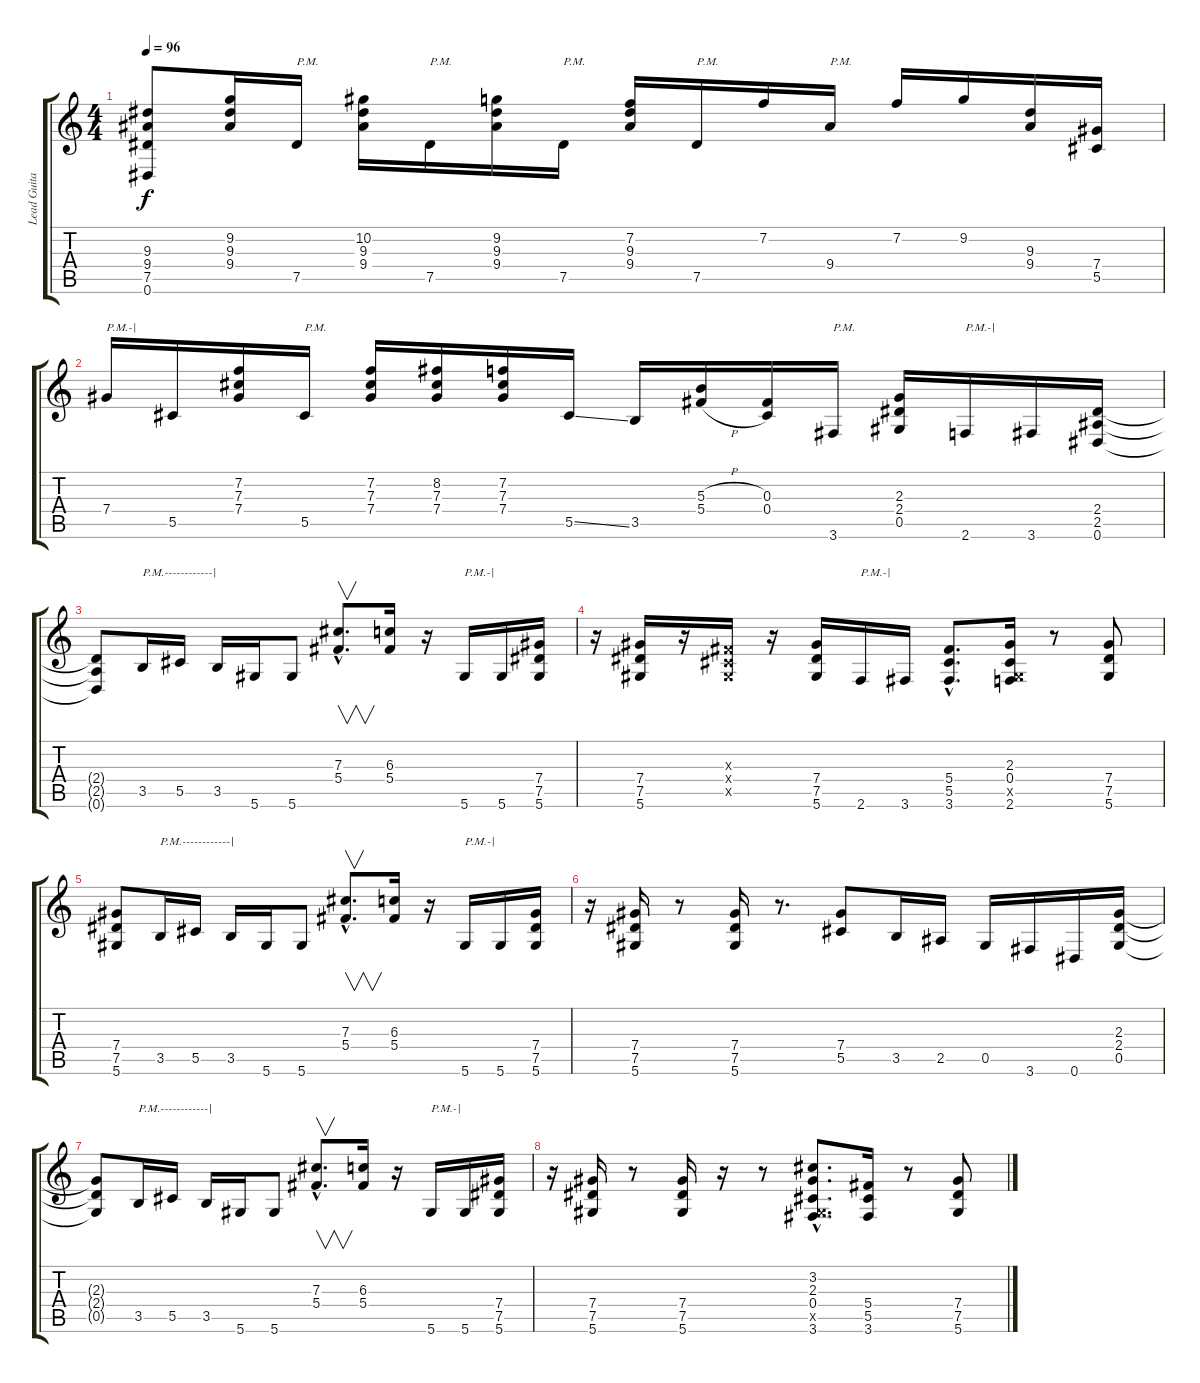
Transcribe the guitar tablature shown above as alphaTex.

\track ("Lead Guitar" "Lead Guita") {instrument overdrivenguitar}
\staff {score tabs}
\tuning (Eb4 Bb3 Gb3 Db3 Ab2 Eb2) {hide}
\ts (4 4)
\tempo 96
\clef g2
\ks c
(9.3{t} 9.4{t} 7.5{t} 0.6{t}).8{dy f} (9.2 9.3 9.4).16 7.5.16{txt "P.M."} (10.2 9.3 9.4).16 7.5.16{txt "P.M."} (9.2 9.3 9.4).16 7.5.16{txt "P.M."} (7.2 9.3 9.4).16 7.5.16{txt "P.M."} 7.2.16 9.4.16{txt "P.M."} 7.2.16 9.2.16 (9.3 9.4).16 (7.4 5.5).16 |
7.4.16{txt "P.M.-|"} 5.5.16 (7.2 7.3 7.4).16 5.5.16{txt "P.M."} (7.2 7.3 7.4).16 (8.2 7.3 7.4).16 (7.2 7.3 7.4).16 5.5{ss}.16 3.5.16 (5.3{h} 5.4{h}).16 (0.3 0.4).16 3.6.16{txt "P.M."} (2.3 2.4 0.5).16 2.6.16{txt "P.M.-|"} 3.6.16 (2.4 2.5 0.6).16 |
(2.4{t} 2.5{t} 0.6{t}).8 3.5.16{txt "P.M.------------|"} 5.5.16 3.5.16 5.6.16 5.6.8 (7.3{hac} 5.4{hac}).8{v d} (6.3 5.4).16 r.16 5.6.16{txt "P.M.-|"} 5.6.16 (7.4 7.5 5.6).16 |
r.16 (7.4 7.5 5.6).16 r.16 (0.3{x} 0.4{x} 0.5{x}).16 r.16 (7.4 7.5 5.6).16 2.6.16{txt "P.M.-|"} 3.6.16 (5.4{hac} 5.5{hac} 3.6{hac}).8{d} (2.3 0.4 0.5{x} 2.6).16 r.8 (7.4 7.5 5.6).8 |
(7.4 7.5 5.6).8 3.5.16{txt "P.M.------------|"} 5.5.16 3.5.16 5.6.16 5.6.8 (7.3{hac} 5.4{hac}).8{v d} (6.3 5.4).16 r.16 5.6.16{txt "P.M.-|"} 5.6.16 (7.4 7.5 5.6).16 |
r.16 (7.4 7.5 5.6).16 r.8 (7.4 7.5 5.6).16 r.8{d} (7.4 5.5).8 3.5.16 2.5.16 0.5.16 3.6.16 0.6.16 (2.3 2.4 0.5).16 |
(2.3{t} 2.4{t} 0.5{t}).8 3.5.16{txt "P.M.------------|"} 5.5.16 3.5.16 5.6.16 5.6.8 (7.3{hac} 5.4{hac}).8{v d} (6.3 5.4).16 r.16 5.6.16{txt "P.M.-|"} 5.6.16 (7.4 7.5 5.6).16 |
r.16 (7.4 7.5 5.6).16 r.8 (7.4 7.5 5.6).16 r.16 r.8 (3.2{hac} 2.3{hac} 0.4{hac} 0.5{hac x} 3.6{hac}).8{d} (5.4 5.5 3.6).16 r.8 (7.4 7.5 5.6).8
